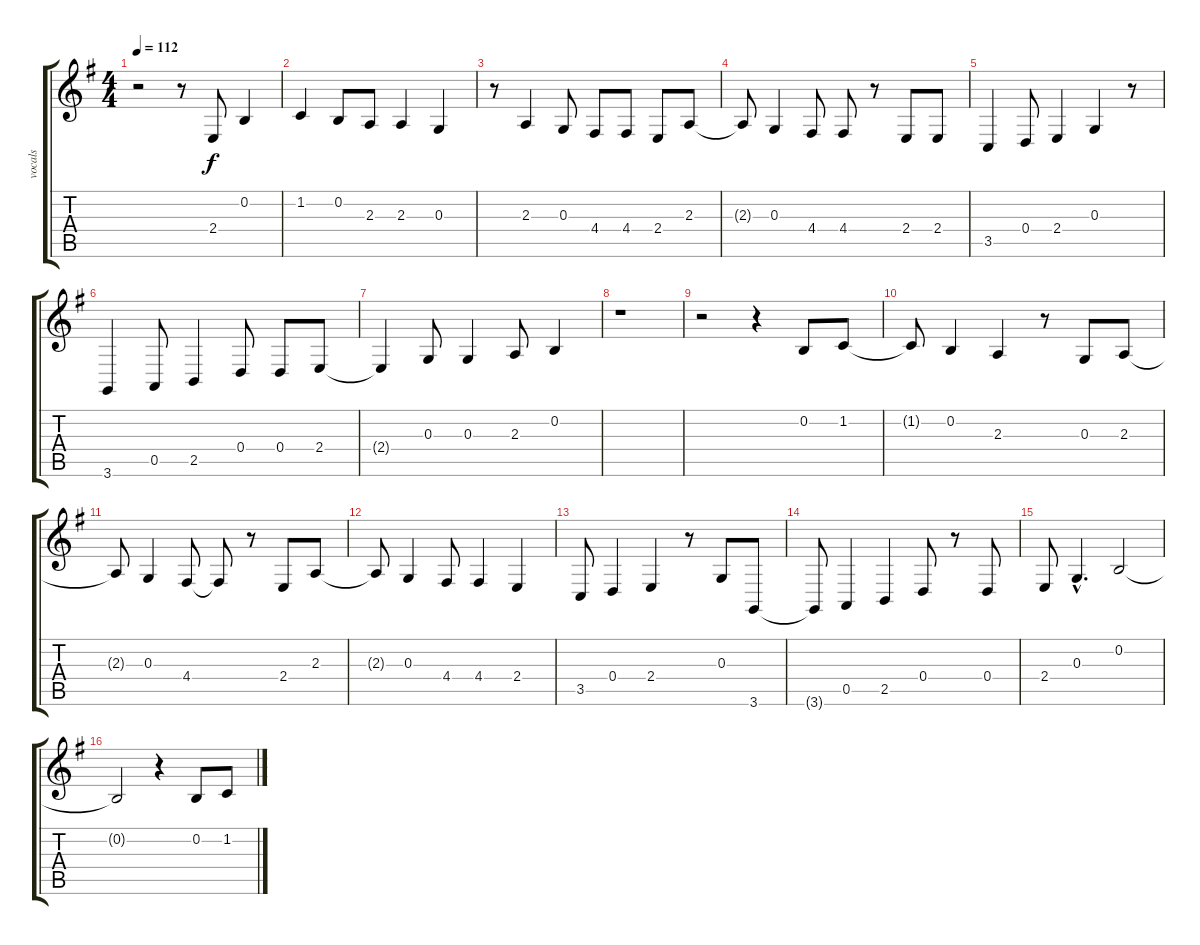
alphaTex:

\track ("vocals" "vocals") {instrument oboe}
\staff {score tabs}
\tuning (E4 B3 G3 D3 A2 E2) {hide}
\ts (4 4)
\tempo 112
\clef g2
\ks g
r.2{dy f} r.8 2.4.8 0.2.4 |
1.2.4 0.2.8 2.3.8 2.3.4 0.3.4 |
r.8 2.3.4 0.3.8 4.4.8 4.4.8 2.4.8 2.3.8 |
2.3{t}.8 0.3.4 4.4.8 4.4.8 r.8 2.4.8 2.4.8 |
3.5.4 0.4.8 2.4.4 0.3.4 r.8 |
3.6.4 0.5.8 2.5.4 0.4.8 0.4.8 2.4.8 |
2.4{t}.4 0.3.8 0.3.4 2.3.8 0.2.4 |
r.1 |
r.2 r.4 0.2.8 1.2.8 |
1.2{t}.8 0.2.4 2.3.4 r.8 0.3.8 2.3.8 |
2.3{t}.8 0.3.4 4.4.8 4.4{t}.8 r.8 2.4.8 2.3.8 |
2.3{t}.8 0.3.4 4.4.8 4.4.4 2.4.4 |
3.5.8 0.4.4 2.4.4 r.8 0.3.8 3.6.8 |
3.6{t}.8 0.5.4 2.5.4 0.4.8 r.8 0.4.8 |
2.4.8 0.3{hac}.4{d} 0.2.2 |
0.2{t}.2 r.4 0.2.8 1.2.8
